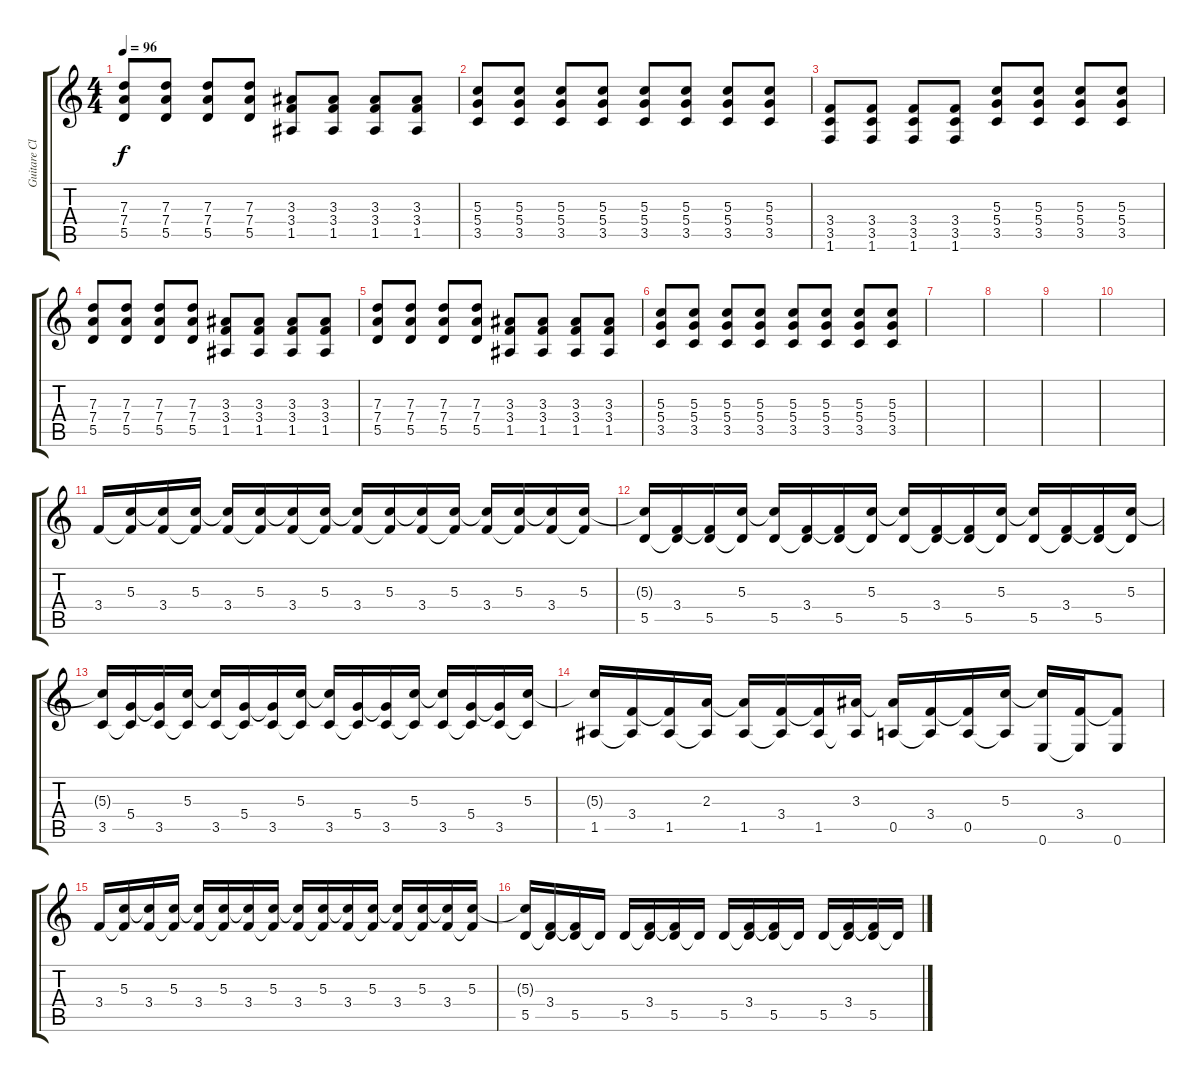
\track ("Guitare Clean" "Guitare Cl") {instrument electricguitarjazz}
\staff {score tabs}
\tuning (E4 B3 G3 D3 A2 E2) {hide}
\ts (4 4)
\tempo 96
\clef g2
\ks c
(7.3 7.4 5.5).8{dy f} (7.3 7.4 5.5).8 (7.3 7.4 5.5).8 (7.3 7.4 5.5).8 (3.3 3.4 1.5).8 (3.3 3.4 1.5).8 (3.3 3.4 1.5).8 (3.3 3.4 1.5).8 |
(5.3 5.4 3.5).8 (5.3 5.4 3.5).8 (5.3 5.4 3.5).8 (5.3 5.4 3.5).8 (5.3 5.4 3.5).8 (5.3 5.4 3.5).8 (5.3 5.4 3.5).8 (5.3 5.4 3.5).8 |
(3.4 3.5 1.6).8{instrument distortionguitar} (3.4 3.5 1.6).8 (3.4 3.5 1.6).8 (3.4 3.5 1.6).8 (5.3 5.4 3.5).8 (5.3 5.4 3.5).8 (5.3 5.4 3.5).8 (5.3 5.4 3.5).8 |
(7.3 7.4 5.5).8 (7.3 7.4 5.5).8 (7.3 7.4 5.5).8 (7.3 7.4 5.5).8 (3.3 3.4 1.5).8 (3.3 3.4 1.5).8 (3.3 3.4 1.5).8 (3.3 3.4 1.5).8 |
(7.3 7.4 5.5).8 (7.3 7.4 5.5).8 (7.3 7.4 5.5).8 (7.3 7.4 5.5).8 (3.3 3.4 1.5).8 (3.3 3.4 1.5).8 (3.3 3.4 1.5).8 (3.3 3.4 1.5).8 |
(5.3 5.4 3.5).8 (5.3 5.4 3.5).8 (5.3 5.4 3.5).8 (5.3 5.4 3.5).8 (5.3 5.4 3.5).8 (5.3 5.4 3.5).8 (5.3 5.4 3.5).8 (5.3 5.4 3.5).8 |
|
|
|
|
3.4.16{volume 16 instrument electricguitarjazz} (5.3 3.4{t}).16 (5.3{t} 3.4).16 (5.3 3.4{t}).16 (5.3{t} 3.4).16 (5.3 3.4{t}).16 (5.3{t} 3.4).16 (5.3 3.4{t}).16 (5.3{t} 3.4).16 (5.3 3.4{t}).16 (5.3{t} 3.4).16 (5.3 3.4{t}).16 (5.3{t} 3.4).16 (5.3 3.4{t}).16 (5.3{t} 3.4).16 (5.3 3.4{t}).16 |
(5.3{t} 5.5).16 (3.4 5.5{t}).16 (3.4{t} 5.5).16 (5.3 5.5{t}).16 (5.3{t} 5.5).16 (3.4 5.5{t}).16 (3.4{t} 5.5).16 (5.3 5.5{t}).16 (5.3{t} 5.5).16 (3.4 5.5{t}).16 (3.4{t} 5.5).16 (5.3 5.5{t}).16 (5.3{t} 5.5).16 (3.4 5.5{t}).16 (3.4{t} 5.5).16 (5.3 5.5{t}).16 |
(5.3{t} 3.5).16 (5.4 3.5{t}).16 (5.4{t} 3.5).16 (5.3 3.5{t}).16 (5.3{t} 3.5).16 (5.4 3.5{t}).16 (5.4{t} 3.5).16 (5.3 3.5{t}).16 (5.3{t} 3.5).16 (5.4 3.5{t}).16 (5.4{t} 3.5).16 (5.3 3.5{t}).16 (5.3{t} 3.5).16 (5.4 3.5{t}).16 (5.4{t} 3.5).16 (5.3 3.5{t}).16 |
(5.3{t} 1.5).16 (3.4 1.5{t}).16 (3.4{t} 1.5).16 (2.3 1.5{t}).16 (2.3{t} 1.5).16 (3.4 1.5{t}).16 (3.4{t} 1.5).16 (3.3 1.5{t}).16 (3.3{t} 0.5).16 (3.4 0.5{t}).16 (3.4{t} 0.5).16 (5.3 0.5{t}).16 (5.3{t} 0.6).16 (3.4 0.6{t}).16 (3.4{t} 0.6).8 |
3.4.16{volume 16 instrument electricguitarjazz} (5.3 3.4{t}).16 (5.3{t} 3.4).16 (5.3 3.4{t}).16 (5.3{t} 3.4).16 (5.3 3.4{t}).16 (5.3{t} 3.4).16 (5.3 3.4{t}).16 (5.3{t} 3.4).16 (5.3 3.4{t}).16 (5.3{t} 3.4).16 (5.3 3.4{t}).16 (5.3{t} 3.4).16 (5.3 3.4{t}).16 (5.3{t} 3.4).16 (5.3 3.4{t}).16 |
(5.3{t} 5.5).16 (3.4 5.5{t}).16 (3.4{t} 5.5).16 5.5{t}.16 5.5.16 (3.4 5.5{t}).16 (3.4{t} 5.5).16 5.5{t}.16 5.5.16 (3.4 5.5{t}).16 (3.4{t} 5.5).16 5.5{t}.16 5.5.16 (3.4 5.5{t}).16 (3.4{t} 5.5).16 5.5{t}.16
